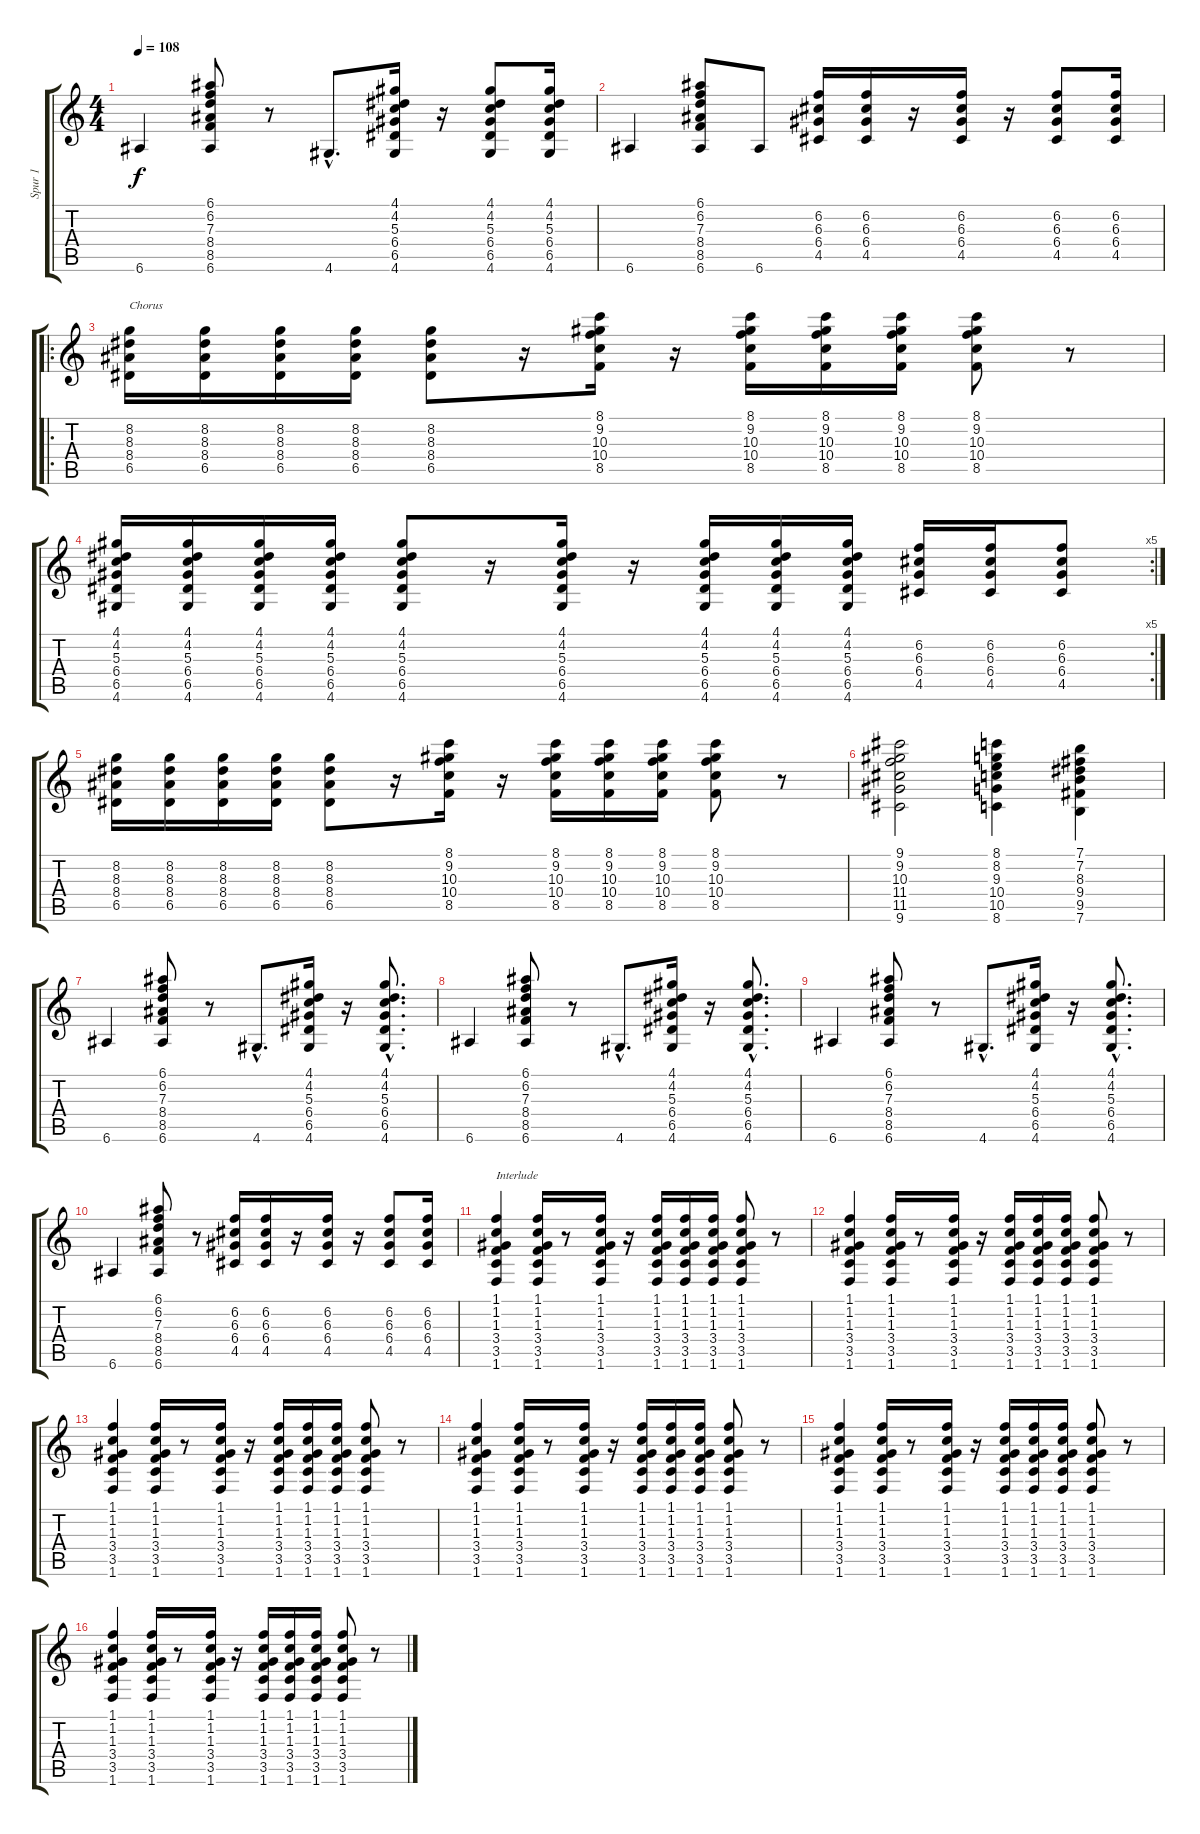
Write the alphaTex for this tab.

\track ("Spur 1" "Spur 1") {instrument acousticguitarsteel}
\staff {score tabs}
\tuning (E4 B3 G3 D3 A2 E2) {hide}
\ts (4 4)
\tempo 108
\clef g2
\ks c
6.6.4{dy f} (6.1 6.2 7.3 8.4 8.5 6.6).8 r.8 4.6{hac}.8{d} (4.1 4.2 5.3 6.4 6.5 4.6).16 r.16 (4.1 4.2 5.3 6.4 6.5 4.6).8 (4.1 4.2 5.3 6.4 6.5 4.6).16 |
6.6.4 (6.1 6.2 7.3 8.4 8.5 6.6).8 6.6.8 (6.2 6.3 6.4 4.5).16 (6.2 6.3 6.4 4.5).16 r.16 (6.2 6.3 6.4 4.5).16 r.16 (6.2 6.3 6.4 4.5).8 (6.2 6.3 6.4 4.5).16 |
\ro
(8.2 8.3 8.4 6.5).16{txt "Chorus"} (8.2 8.3 8.4 6.5).16 (8.2 8.3 8.4 6.5).16 (8.2 8.3 8.4 6.5).16 (8.2 8.3 8.4 6.5).8 r.16 (8.1 9.2 10.3 10.4 8.5).16 r.16 (8.1 9.2 10.3 10.4 8.5).16 (8.1 9.2 10.3 10.4 8.5).16 (8.1 9.2 10.3 10.4 8.5).16 (8.1 9.2 10.3 10.4 8.5).8 r.8 |
\rc 5
(4.1 4.2 5.3 6.4 6.5 4.6).16 (4.1 4.2 5.3 6.4 6.5 4.6).16 (4.1 4.2 5.3 6.4 6.5 4.6).16 (4.1 4.2 5.3 6.4 6.5 4.6).16 (4.1 4.2 5.3 6.4 6.5 4.6).8 r.16 (4.1 4.2 5.3 6.4 6.5 4.6).16 r.16 (4.1 4.2 5.3 6.4 6.5 4.6).16 (4.1 4.2 5.3 6.4 6.5 4.6).16 (4.1 4.2 5.3 6.4 6.5 4.6).16 (6.2 6.3 6.4 4.5).16 (6.2 6.3 6.4 4.5).16 (6.2 6.3 6.4 4.5).8 |
(8.2 8.3 8.4 6.5).16 (8.2 8.3 8.4 6.5).16 (8.2 8.3 8.4 6.5).16 (8.2 8.3 8.4 6.5).16 (8.2 8.3 8.4 6.5).8 r.16 (8.1 9.2 10.3 10.4 8.5).16 r.16 (8.1 9.2 10.3 10.4 8.5).16 (8.1 9.2 10.3 10.4 8.5).16 (8.1 9.2 10.3 10.4 8.5).16 (8.1 9.2 10.3 10.4 8.5).8 r.8 |
(9.1 9.2 10.3 11.4 11.5 9.6).2 (8.1 8.2 9.3 10.4 10.5 8.6).4 (7.1 7.2 8.3 9.4 9.5 7.6).4 |
6.6.4 (6.1 6.2 7.3 8.4 8.5 6.6).8 r.8 4.6{hac}.8{d} (4.1 4.2 5.3 6.4 6.5 4.6).16 r.16 (4.1{hac} 4.2{hac} 5.3{hac} 6.4{hac} 6.5{hac} 4.6{hac}).8{d} |
6.6.4 (6.1 6.2 7.3 8.4 8.5 6.6).8 r.8 4.6{hac}.8{d} (4.1 4.2 5.3 6.4 6.5 4.6).16 r.16 (4.1{hac} 4.2{hac} 5.3{hac} 6.4{hac} 6.5{hac} 4.6{hac}).8{d} |
6.6.4 (6.1 6.2 7.3 8.4 8.5 6.6).8 r.8 4.6{hac}.8{d} (4.1 4.2 5.3 6.4 6.5 4.6).16 r.16 (4.1{hac} 4.2{hac} 5.3{hac} 6.4{hac} 6.5{hac} 4.6{hac}).8{d} |
6.6.4 (6.1 6.2 7.3 8.4 8.5 6.6).8 r.8 (6.2 6.3 6.4 4.5).16 (6.2 6.3 6.4 4.5).16 r.16 (6.2 6.3 6.4 4.5).16 r.16 (6.2 6.3 6.4 4.5).8 (6.2 6.3 6.4 4.5).16 |
(1.1 1.2 1.3 3.4 3.5 1.6).4{txt "Interlude"} (1.1 1.2 1.3 3.4 3.5 1.6).16 r.8 (1.1 1.2 1.3 3.4 3.5 1.6).16 r.16 (1.1 1.2 1.3 3.4 3.5 1.6).16 (1.1 1.2 1.3 3.4 3.5 1.6).16 (1.1 1.2 1.3 3.4 3.5 1.6).16 (1.1 1.2 1.3 3.4 3.5 1.6).8 r.8 |
(1.1 1.2 1.3 3.4 3.5 1.6).4 (1.1 1.2 1.3 3.4 3.5 1.6).16 r.8 (1.1 1.2 1.3 3.4 3.5 1.6).16 r.16 (1.1 1.2 1.3 3.4 3.5 1.6).16 (1.1 1.2 1.3 3.4 3.5 1.6).16 (1.1 1.2 1.3 3.4 3.5 1.6).16 (1.1 1.2 1.3 3.4 3.5 1.6).8 r.8 |
(1.1 1.2 1.3 3.4 3.5 1.6).4 (1.1 1.2 1.3 3.4 3.5 1.6).16 r.8 (1.1 1.2 1.3 3.4 3.5 1.6).16 r.16 (1.1 1.2 1.3 3.4 3.5 1.6).16 (1.1 1.2 1.3 3.4 3.5 1.6).16 (1.1 1.2 1.3 3.4 3.5 1.6).16 (1.1 1.2 1.3 3.4 3.5 1.6).8 r.8 |
(1.1 1.2 1.3 3.4 3.5 1.6).4 (1.1 1.2 1.3 3.4 3.5 1.6).16 r.8 (1.1 1.2 1.3 3.4 3.5 1.6).16 r.16 (1.1 1.2 1.3 3.4 3.5 1.6).16 (1.1 1.2 1.3 3.4 3.5 1.6).16 (1.1 1.2 1.3 3.4 3.5 1.6).16 (1.1 1.2 1.3 3.4 3.5 1.6).8 r.8 |
(1.1 1.2 1.3 3.4 3.5 1.6).4 (1.1 1.2 1.3 3.4 3.5 1.6).16 r.8 (1.1 1.2 1.3 3.4 3.5 1.6).16 r.16 (1.1 1.2 1.3 3.4 3.5 1.6).16 (1.1 1.2 1.3 3.4 3.5 1.6).16 (1.1 1.2 1.3 3.4 3.5 1.6).16 (1.1 1.2 1.3 3.4 3.5 1.6).8 r.8 |
(1.1 1.2 1.3 3.4 3.5 1.6).4 (1.1 1.2 1.3 3.4 3.5 1.6).16 r.8 (1.1 1.2 1.3 3.4 3.5 1.6).16 r.16 (1.1 1.2 1.3 3.4 3.5 1.6).16 (1.1 1.2 1.3 3.4 3.5 1.6).16 (1.1 1.2 1.3 3.4 3.5 1.6).16 (1.1 1.2 1.3 3.4 3.5 1.6).8 r.8
